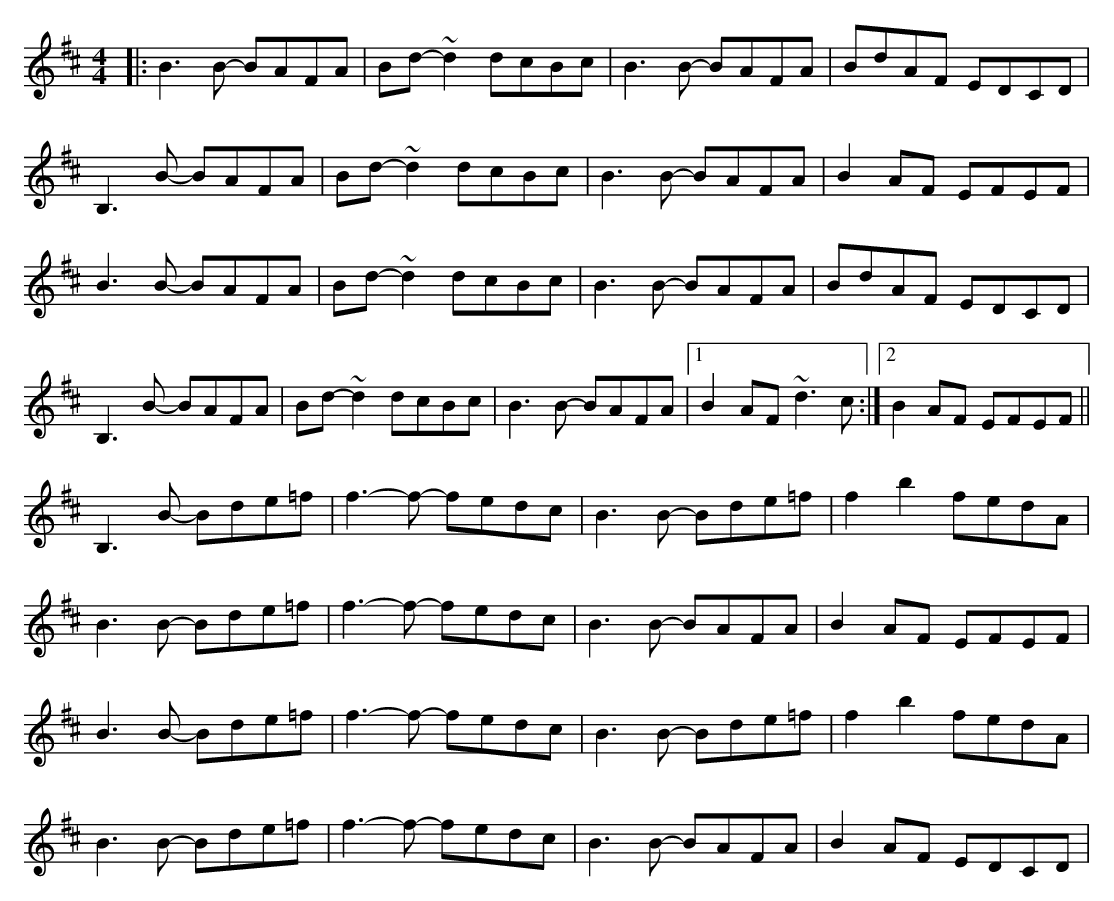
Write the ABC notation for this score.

X:1
M:4/4
K:Edor
|:B3B- BAFA|Bd-~d2 dcBc|B3B- BAFA|BdAF EDCD|
B,3B- BAFA|Bd-~d2 dcBc|B3B- BAFA|B2AF EFEF|
B3B- BAFA|Bd-~d2 dcBc|B3B- BAFA|BdAF EDCD|
B,3B- BAFA|Bd-~d2 dcBc|B3B- BAFA|1 B2AF ~d3c:|2 B2AF EFEF||
B,3B- Bde=f|f3-f- fedc|B3B- Bde=f|f2b2fedA|
B3B- Bde=f|f3-f- fedc|B3B- BAFA|B2AF EFEF|
B3B- Bde=f|f3-f- fedc|B3B- Bde=f|f2b2fedA|
B3B- Bde=f|f3-f- fedc|B3B- BAFA|B2AF EDCD|
